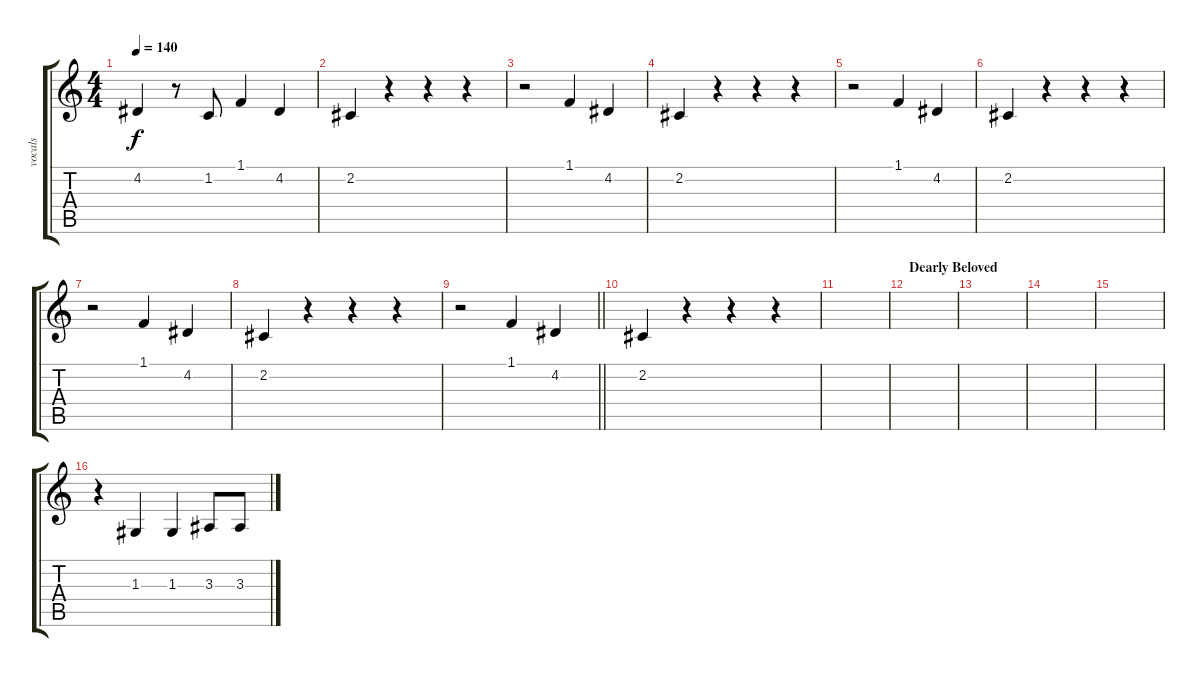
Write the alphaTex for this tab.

\track ("vocals" "vocals") {instrument lead6voice}
\staff {score tabs}
\tuning (E4 B3 G3 D3 A2 E2) {hide}
\ts (4 4)
\tempo 140
\clef g2
\ks c
4.2.4{dy f} r.8 1.2.8 1.1.4 4.2.4 |
2.2.4 r.4 r.4 r.4 |
r.2 1.1.4 4.2.4 |
2.2.4 r.4 r.4 r.4 |
r.2 1.1.4 4.2.4 |
2.2.4 r.4 r.4 r.4 |
r.2 1.1.4 4.2.4 |
2.2.4 r.4 r.4 r.4 |
\barLineRight lightlight
r.2 1.1.4 4.2.4 |
2.2.4 r.4 r.4 r.4 |
|
\section ("" "Dearly Beloved")
|
|
|
|
r.4 1.3.4 1.3.4 3.3.8 3.3.8
